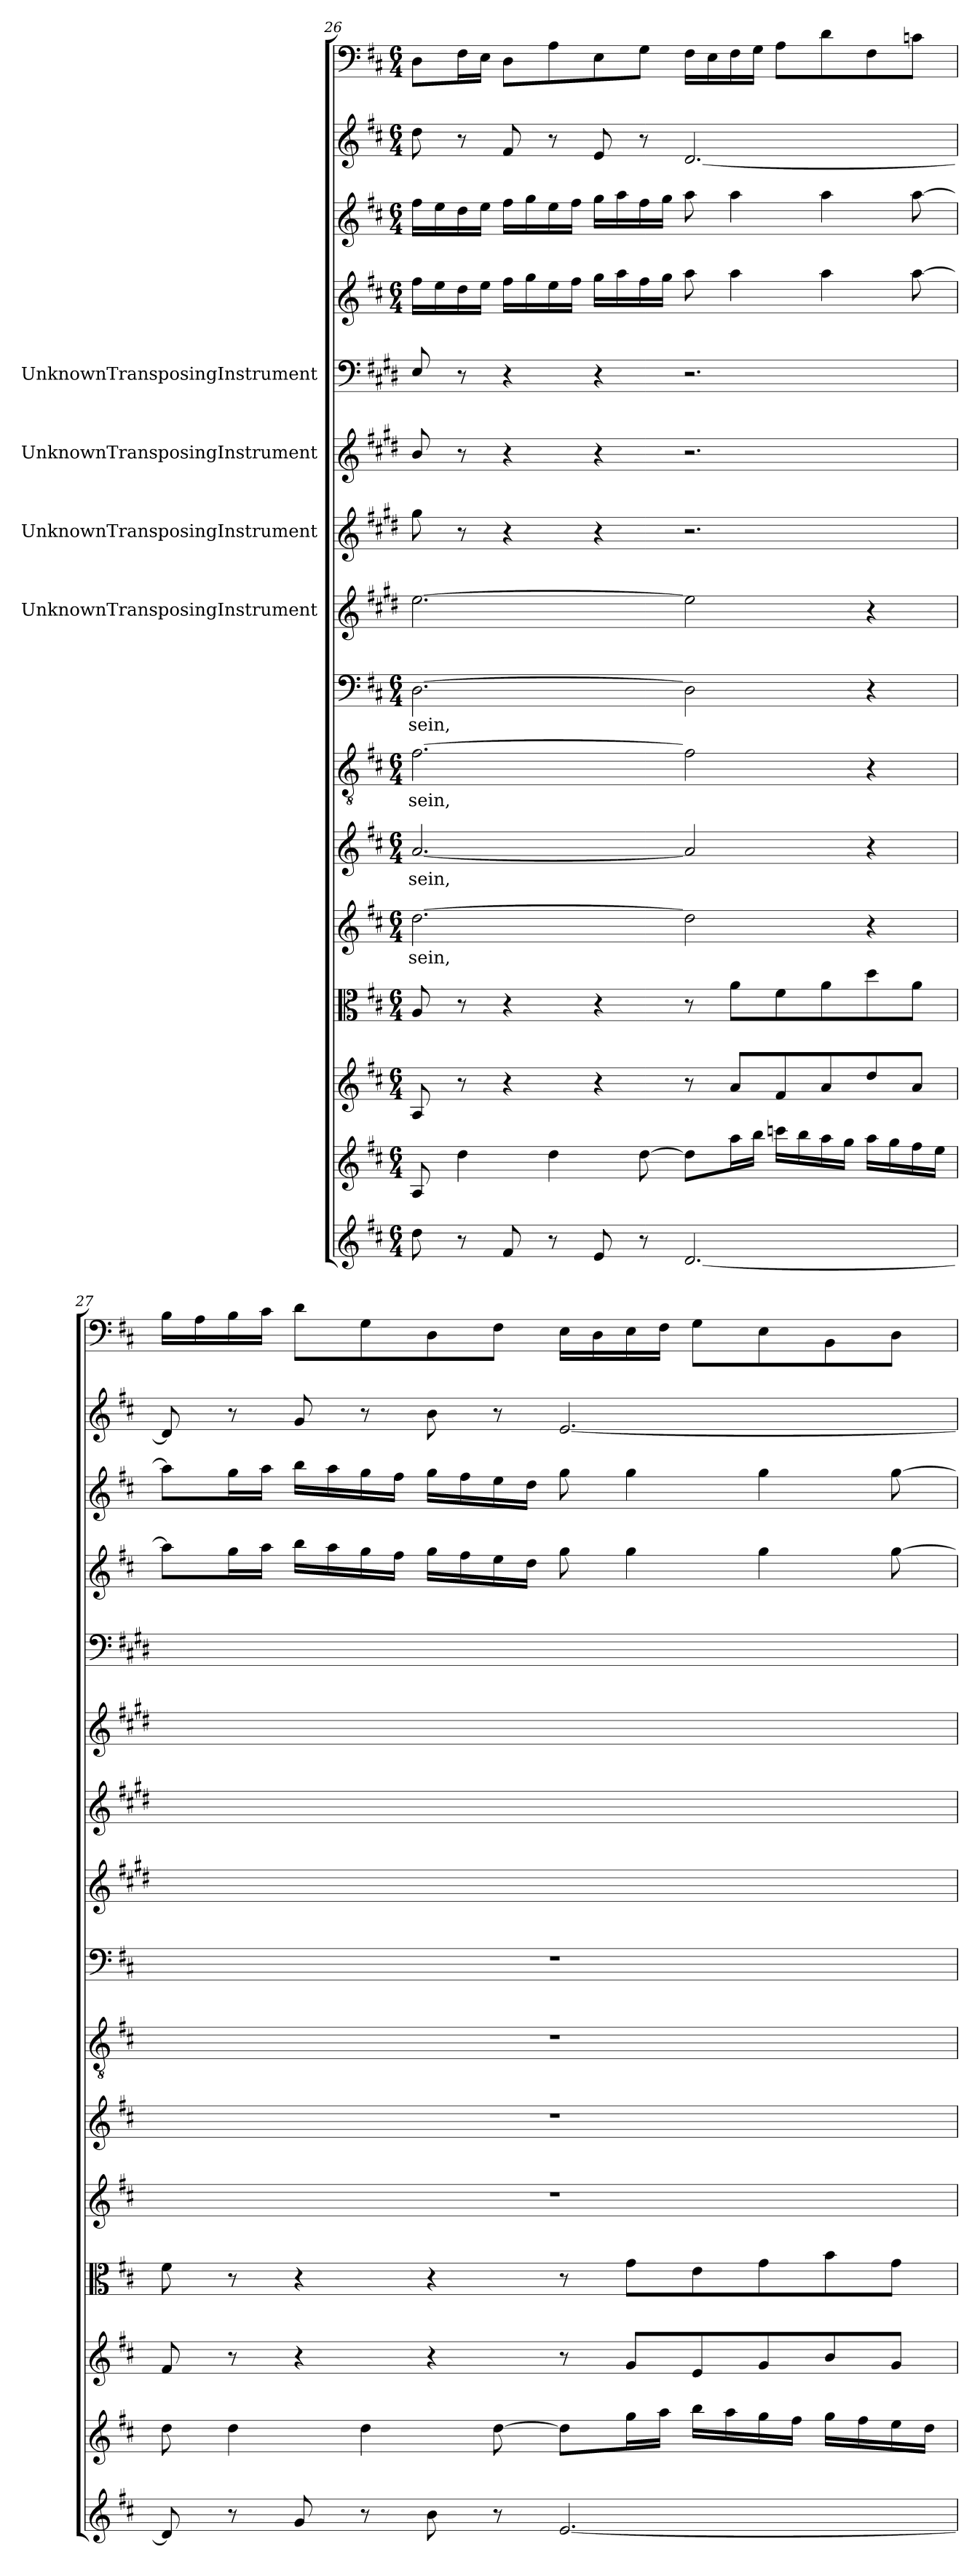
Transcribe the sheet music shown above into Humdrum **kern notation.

**kern	**kern	**kern	**kern	**kern	**text	**kern	**text	**kern	**text	**kern	**text	**kern	**kern	**kern	**kern	**kern	**kern	**kern	**kern
*part16	*part15	*part14	*part13	*part12	*part12	*part11	*part11	*part10	*part10	*part9	*part9	*part8	*part7	*part6	*part5	*part4	*part3	*part2	*part1
*staff16	*staff15	*staff14	*staff13	*staff12	*staff12	*staff11	*staff11	*staff10	*staff10	*staff9	*staff9	*staff8	*staff7	*staff6	*staff5	*staff4	*staff3	*staff2	*staff1
*	*	*	*	*	*	*	*	*	*	*	*	*I"UnknownTransposingInstrument	*I"UnknownTransposingInstrument	*I"UnknownTransposingInstrument	*I"UnknownTransposingInstrument	*	*	*	*
*clefG2	*clefG2	*clefG2	*clefC3	*clefG2	*	*clefG2	*	*clefGv2	*	*clefF4	*	*clefG2	*clefG2	*clefG2	*clefF4	*clefG2	*clefG2	*clefG2	*clefF4
*	*	*	*	*	*	*	*	*	*	*	*	*ITrd1c2	*ITrd1c2	*ITrd1c2	*ITrd1c2	*	*	*	*
*k[f#c#]	*k[f#c#]	*k[f#c#]	*k[f#c#]	*k[f#c#]	*	*k[f#c#]	*	*k[f#c#]	*	*k[f#c#]	*	*k[f#c#]	*k[f#c#]	*k[f#c#]	*k[f#c#]	*k[f#c#]	*k[f#c#]	*k[f#c#]	*k[f#c#]
*D:	*D:	*D:	*D:	*D:	*	*D:	*	*D:	*	*D:	*	*	*	*	*	*D:	*D:	*D:	*D:
*M6/4	*M6/4	*M6/4	*M6/4	*M6/4	*	*M6/4	*	*M6/4	*	*M6/4	*	*	*	*	*	*M6/4	*M6/4	*M6/4	*M6/4
=26	=26	=26	=26	=26	=26	=26	=26	=26	=26	=26	=26	=26	=26	=26	=26	=26	=26	=26	=26
8dd\	8A/	8A/	8A/	[2.dd\	sein,	[2.a/	sein,	[2.f#\	sein,	[2.D\	sein,	[2.dd\	8ff#\	8a/	8D/	16ff#\LL	16ff#\LL	8dd\	8D\L
.	.	.	.	.	.	.	.	.	.	.	.	.	.	.	.	16ee\	16ee\	.	.
8r	4dd\	8r	8r	.	.	.	.	.	.	.	.	.	8r	8r	8r	16dd\	16dd\	8r	16F#\L
.	.	.	.	.	.	.	.	.	.	.	.	.	.	.	.	16ee\JJ	16ee\JJ	.	16E\JJ
8f#/	.	4r	4r	.	.	.	.	.	.	.	.	.	4r	4r	4r	16ff#\LL	16ff#\LL	8f#/	8D\L
.	.	.	.	.	.	.	.	.	.	.	.	.	.	.	.	16gg\	16gg\	.	.
8r	4dd\	.	.	.	.	.	.	.	.	.	.	.	.	.	.	16ee\	16ee\	8r	8A\
.	.	.	.	.	.	.	.	.	.	.	.	.	.	.	.	16ff#\JJ	16ff#\JJ	.	.
8e/	.	4r	4r	.	.	.	.	.	.	.	.	.	4r	4r	4r	16gg\LL	16gg\LL	8e/	8E\
.	.	.	.	.	.	.	.	.	.	.	.	.	.	.	.	16aa\	16aa\	.	.
8r	[8dd\	.	.	.	.	.	.	.	.	.	.	.	.	.	.	16ff#\	16ff#\	8r	8G\J
.	.	.	.	.	.	.	.	.	.	.	.	.	.	.	.	16gg\JJ	16gg\JJ	.	.
[2.d/	8dd\L]	8r	8r	2dd\]	.	2a/]	.	2f#\]	.	2D\]	.	2dd\]	2.r	2.r	2.r	8aa\	8aa\	[2.d/	16F#\LL
.	.	.	.	.	.	.	.	.	.	.	.	.	.	.	.	.	.	.	16E\
.	16aa\L	8a/L	8a\L	.	.	.	.	.	.	.	.	.	.	.	.	4aa\	4aa\	.	16F#\
.	16bb\JJ	.	.	.	.	.	.	.	.	.	.	.	.	.	.	.	.	.	16G\JJ
.	16cccn\LL	8f#/	8f#\	.	.	.	.	.	.	.	.	.	.	.	.	.	.	.	8A\L
.	16bb\	.	.	.	.	.	.	.	.	.	.	.	.	.	.	.	.	.	.
.	16aa\	8a/	8a\	.	.	.	.	.	.	.	.	.	.	.	.	4aa\	4aa\	.	8d\
.	16gg\JJ	.	.	.	.	.	.	.	.	.	.	.	.	.	.	.	.	.	.
.	16aa\LL	8dd/	8dd\	4r	.	4r	.	4r	.	4r	.	4r	.	.	.	.	.	.	8F#\
.	16gg\	.	.	.	.	.	.	.	.	.	.	.	.	.	.	.	.	.	.
.	16ff#\	8a/J	8a\J	.	.	.	.	.	.	.	.	.	.	.	.	[8aa\	[8aa\	.	8cn\J
.	16ee\JJ	.	.	.	.	.	.	.	.	.	.	.	.	.	.	.	.	.	.
=27	=27	=27	=27	=27	=27	=27	=27	=27	=27	=27	=27	=27	=27	=27	=27	=27	=27	=27	=27
8d/]	8dd\	8f#/	8f#\	1.r	.	1.r	.	1.r	.	1.r	.	1.r	1.r	1.r	1.r	8aa\L]	8aa\L]	8d/]	16B\LL
.	.	.	.	.	.	.	.	.	.	.	.	.	.	.	.	.	.	.	16A\
8r	4dd\	8r	8r	.	.	.	.	.	.	.	.	.	.	.	.	16gg\L	16gg\L	8r	16B\
.	.	.	.	.	.	.	.	.	.	.	.	.	.	.	.	16aa\JJ	16aa\JJ	.	16c#\JJ
8g/	.	4r	4r	.	.	.	.	.	.	.	.	.	.	.	.	16bb\LL	16bb\LL	8g/	8d\L
.	.	.	.	.	.	.	.	.	.	.	.	.	.	.	.	16aa\	16aa\	.	.
8r	4dd\	.	.	.	.	.	.	.	.	.	.	.	.	.	.	16gg\	16gg\	8r	8G\
.	.	.	.	.	.	.	.	.	.	.	.	.	.	.	.	16ff#\JJ	16ff#\JJ	.	.
8b\	.	4r	4r	.	.	.	.	.	.	.	.	.	.	.	.	16gg\LL	16gg\LL	8b\	8D\
.	.	.	.	.	.	.	.	.	.	.	.	.	.	.	.	16ff#\	16ff#\	.	.
8r	[8dd\	.	.	.	.	.	.	.	.	.	.	.	.	.	.	16ee\	16ee\	8r	8F#\J
.	.	.	.	.	.	.	.	.	.	.	.	.	.	.	.	16dd\JJ	16dd\JJ	.	.
[2.e/	8dd\L]	8r	8r	.	.	.	.	.	.	.	.	.	.	.	.	8gg\	8gg\	[2.e/	16E\LL
.	.	.	.	.	.	.	.	.	.	.	.	.	.	.	.	.	.	.	16D\
.	16gg\L	8g/L	8g\L	.	.	.	.	.	.	.	.	.	.	.	.	4gg\	4gg\	.	16E\
.	16aa\JJ	.	.	.	.	.	.	.	.	.	.	.	.	.	.	.	.	.	16F#\JJ
.	16bb\LL	8e/	8e\	.	.	.	.	.	.	.	.	.	.	.	.	.	.	.	8G\L
.	16aa\	.	.	.	.	.	.	.	.	.	.	.	.	.	.	.	.	.	.
.	16gg\	8g/	8g\	.	.	.	.	.	.	.	.	.	.	.	.	4gg\	4gg\	.	8E\
.	16ff#\JJ	.	.	.	.	.	.	.	.	.	.	.	.	.	.	.	.	.	.
.	16gg\LL	8b/	8b\	.	.	.	.	.	.	.	.	.	.	.	.	.	.	.	8BB\
.	16ff#\	.	.	.	.	.	.	.	.	.	.	.	.	.	.	.	.	.	.
.	16ee\	8g/J	8g\J	.	.	.	.	.	.	.	.	.	.	.	.	[8gg\	[8gg\	.	8D\J
.	16dd\JJ	.	.	.	.	.	.	.	.	.	.	.	.	.	.	.	.	.	.
=	=	=	=	=	=	=	=	=	=	=	=	=	=	=	=	=	=	=	=
*-	*-	*-	*-	*-	*-	*-	*-	*-	*-	*-	*-	*-	*-	*-	*-	*-	*-	*-	*-
